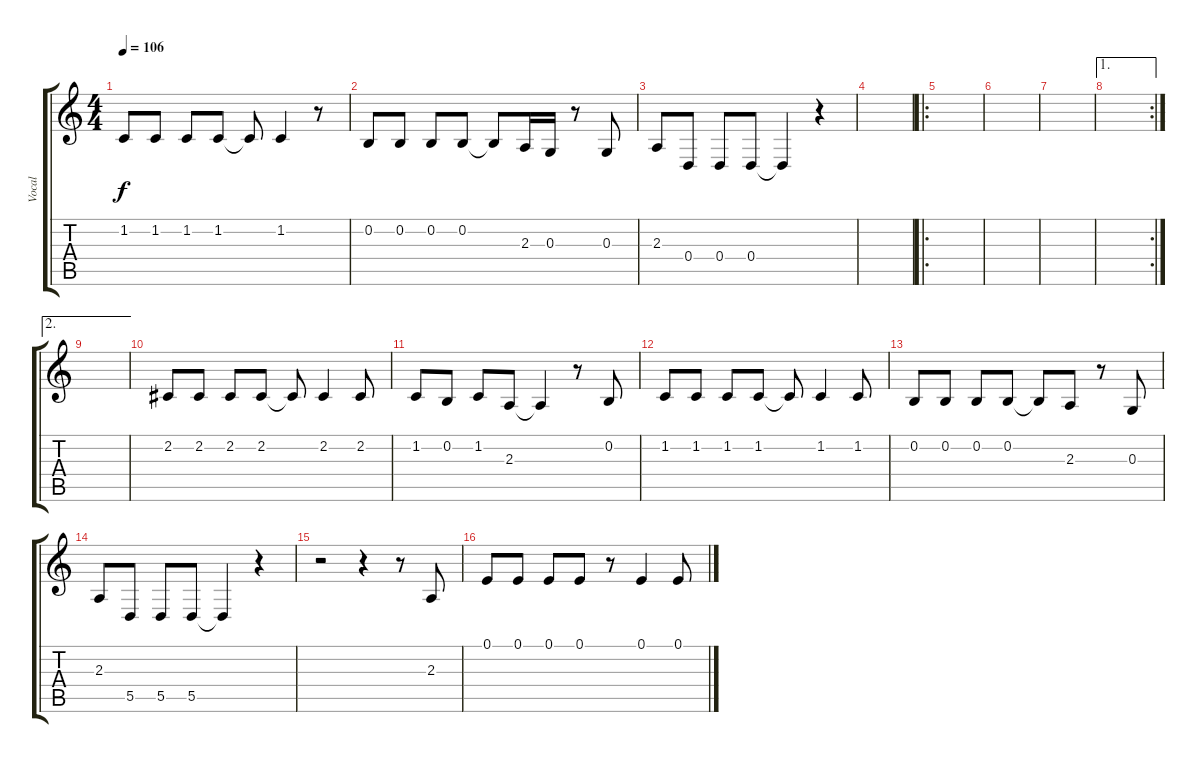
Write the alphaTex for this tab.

\track ("Vocal" "Vocal") {instrument synthstrings1}
\staff {score tabs}
\tuning (E4 B3 G3 D3 A2 E2) {hide}
\ts (4 4)
\tempo 106
\clef g2
\ks c
1.2.8{dy f} 1.2.8 1.2.8 1.2.8 1.2{t}.8 1.2.4 r.8 |
0.2.8 0.2.8 0.2.8 0.2.8 0.2{t}.8 2.3.16 0.3.16 r.8 0.3.8 |
2.3.8 0.4.8 0.4.8 0.4.8 0.4{t}.4 r.4 |
|
\ro
|
|
|
\ae 1
\rc 2
|
\ae 2
|
2.2.8 2.2.8 2.2.8 2.2.8 2.2{t}.8 2.2.4 2.2.8 |
1.2.8 0.2.8 1.2.8 2.3.8 2.3{t}.4 r.8 0.2.8 |
1.2.8 1.2.8 1.2.8 1.2.8 1.2{t}.8 1.2.4 1.2.8 |
0.2.8 0.2.8 0.2.8 0.2.8 0.2{t}.8 2.3.8 r.8 0.3.8 |
2.3.8 5.5.8 5.5.8 5.5.8 5.5{t}.4 r.4 |
r.2 r.4 r.8 2.3.8 |
0.1.8 0.1.8 0.1.8 0.1.8 r.8 0.1.4 0.1.8
